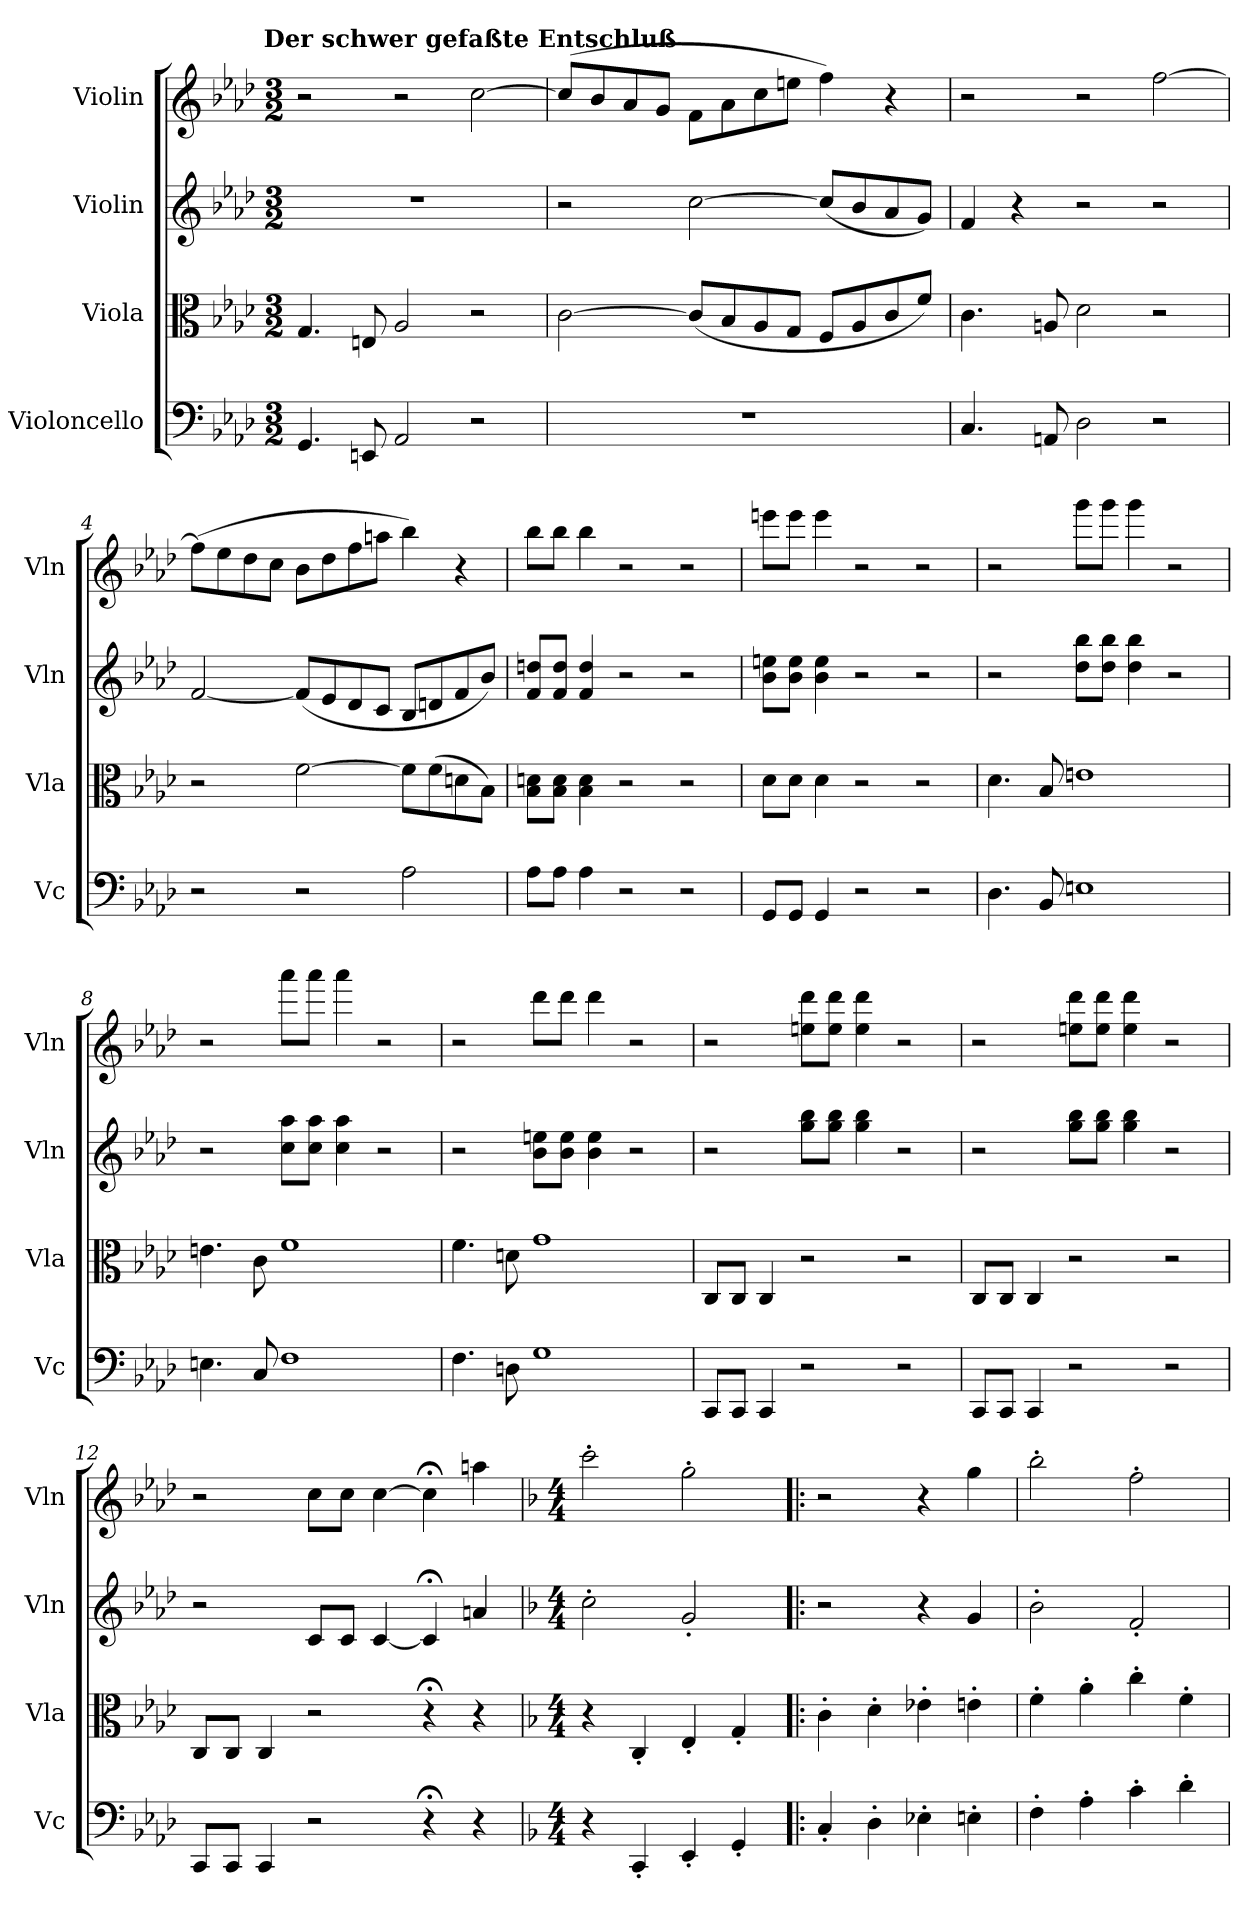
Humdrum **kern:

**kern	**kern	**kern	**kern
*part4	*part3	*part2	*part1
*staff4	*staff3	*staff2	*staff1
*I"Violoncello	*I"Viola	*I"Violin	*I"Violin
*I'Vc	*I'Vla	*I'Vln	*I'Vln
*clefF4	*clefC3	*clefG2	*clefG2
*k[b-e-a-d-]	*k[b-e-a-d-]	*k[b-e-a-d-]	*k[b-e-a-d-]
!!LO:TX:omd:t=Der schwer gefaßte Entschluß
*M3/2	*M3/2	*M3/2	*M3/2
*MM80	*MM80	*MM80	*MM80
=1	=1	=1	=1
4.GG/	4.G/	1.r	2r
8EEn/	8En/	.	.
2AA-/	2A-/	.	2r
2r	2r	.	[2cc\
=2	=2	=2	=2
1.r	[2c\	2r	(8cc/L]
.	.	.	8b-/
.	.	.	8a-/
.	.	.	8g/J
.	(8c/L]	[2cc\	8f\L
.	8B-/	.	8a-\
.	8A-/	.	8cc\
.	8G/J	.	8een\J
.	8F/L	(8cc/L]	4ff\)
.	8A-/	8b-/	.
.	8c/	8a-/	4r
.	8f/J)	8g/J)	.
=3	=3	=3	=3
4.C/	4.c\	4f/	2r
.	.	4r	.
8AAn/	8An/	.	.
2D-\	2d-\	2r	2r
2r	2r	2r	[2ff\
=4	=4	=4	=4
2r	2r	[2f/	(8ff\L]
.	.	.	8ee-\
.	.	.	8dd-\
.	.	.	8cc\J
2r	[2f\	(8f/L]	8b-\L
.	.	8e-/	8dd-\
.	.	8d-/	8ff\
.	.	8c/J	8aan\J
2A-\	8f\L]	8B-/L	4bb-\)
.	(8f\	8dn/	.
.	8dn\	8f/	4r
.	8B-\J)	8b-/J)	.
=5	=5	=5	=5
8A-\L	8B-\ 8dn\L	8f/ 8ddn/L	8bb-\L
8A-\J	8B-\ 8d\J	8f/ 8dd/J	8bb-\J
4A-\	4B-\ 4d\	4f/ 4dd/	4bb-\
2r	2r	2r	2r
2r	2r	2r	2r
=6	=6	=6	=6
8GG/L	8d-\L	8b-\ 8een\L	8eeen\L
8GG/J	8d-\J	8b-\ 8ee\J	8eee\J
4GG/	4d-\	4b-\ 4ee\	4eee\
2r	2r	2r	2r
2r	2r	2r	2r
=7	=7	=7	=7
4.D-\	4.d-\	2r	2r
8BB-/	8B-/	.	.
1En	1en	8dd-\ 8bb-\L	8ggg\L
.	.	8dd-\ 8bb-\J	8ggg\J
.	.	4dd-\ 4bb-\	4ggg\
.	.	2r	2r
=8	=8	=8	=8
4.En\	4.en\	2r	2r
8C/	8c\	.	.
1F	1f	8cc\ 8aa-\L	8aaa-\L
.	.	8cc\ 8aa-\J	8aaa-\J
.	.	4cc\ 4aa-\	4aaa-\
.	.	2r	2r
=9	=9	=9	=9
4.F\	4.f\	2r	2r
8Dn\	8dn\	.	.
1G	1g	8b-\ 8een\L	8ddd-\L
.	.	8b-\ 8ee\J	8ddd-\J
.	.	4b-\ 4ee\	4ddd-\
.	.	2r	2r
=10	=10	=10	=10
8CC/L	8C/L	2r	2r
8CC/J	8C/J	.	.
4CC/	4C/	.	.
2r	2r	8gg\ 8bb-\L	8een\ 8ddd-\L
.	.	8gg\ 8bb-\J	8ee\ 8ddd-\J
.	.	4gg\ 4bb-\	4ee\ 4ddd-\
2r	2r	2r	2r
=11	=11	=11	=11
8CC/L	8C/L	2r	2r
8CC/J	8C/J	.	.
4CC/	4C/	.	.
2r	2r	8gg\ 8bb-\L	8een\ 8ddd-\L
.	.	8gg\ 8bb-\J	8ee\ 8ddd-\J
.	.	4gg\ 4bb-\	4ee\ 4ddd-\
2r	2r	2r	2r
=12	=12	=12	=12
8CC/L	8C/L	2r	2r
8CC/J	8C/J	.	.
4CC/	4C/	.	.
2r	2r	8c/L	8cc\L
.	.	8c/J	8cc\J
.	.	[4c/	[4cc\
4r;<	4r;<	4c;</]	4cc;<\]
*	*	*	*MM320
4r	4r	4an/	4aan\
=13	=13	=13	=13
*k[b-]	*k[b-]	*k[b-]	*k[b-]
*M4/4	*M4/4	*M4/4	*M4/4
4r	4r	2cc'\	2ccc'\
4CC'/	4C'/	.	.
4EE'/	4E'/	2g'/	2gg'\
4GG'/	4G'/	.	.
=14!|:	=14!|:	=14!|:	=14!|:
4C'/	4c'\	2r	2r
4D'\	4d'\	.	.
4E-X'\	4e-X'\	4r	4r
4En'\	4en'\	4g/	4gg\
=15	=15	=15	=15
4F'\	4f'\	2b-'\	2bb-'\
4A'\	4a'\	.	.
4c'\	4cc'\	2f'/	2ff'\
4d'\	4f'\	.	.
=	=	=	=
*-	*-	*-	*-
